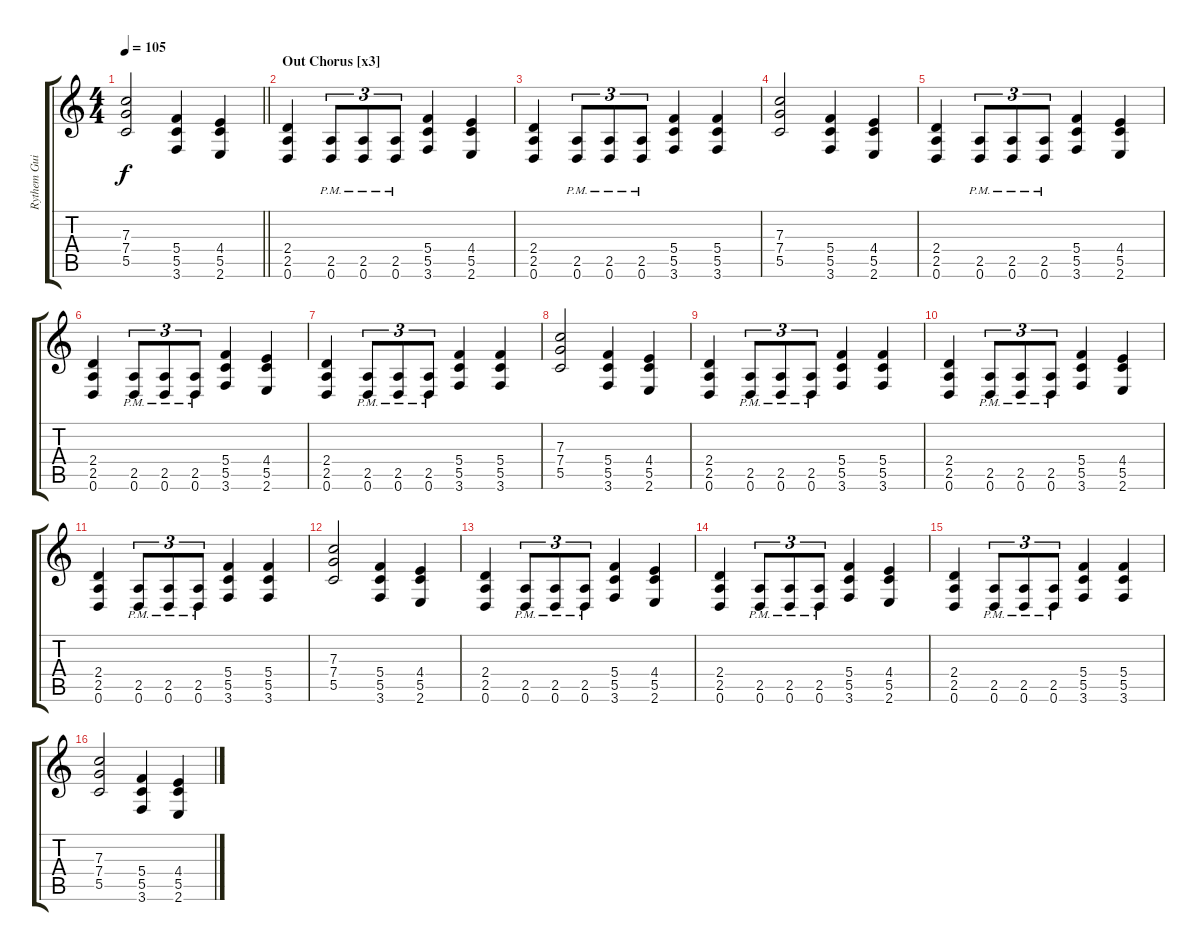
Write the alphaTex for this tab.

\track ("Rythem Guitar 2" "Rythem Gui") {instrument distortionguitar}
\staff {score tabs}
\tuning (D4 A3 F3 C3 G2 D2) {hide}
\ts (4 4)
\tempo 105
\clef g2
\barLineRight lightlight
\ks c
(7.3{t} 7.4{t} 5.5{t}).2{dy f} (5.4 5.5 3.6).4 (4.4 5.5 2.6).4 |
\section ("" "Out Chorus [x3]")
(2.4 2.5 0.6).4 (2.5{pm} 0.6{pm}).8{tu (3 2)} (2.5{pm} 0.6{pm}).8{tu (3 2)} (2.5{pm} 0.6{pm}).8{tu (3 2)} (5.4 5.5 3.6).4 (4.4 5.5 2.6).4 |
(2.4 2.5 0.6).4 (2.5{pm} 0.6{pm}).8{tu (3 2)} (2.5{pm} 0.6{pm}).8{tu (3 2)} (2.5{pm} 0.6{pm}).8{tu (3 2)} (5.4 5.5 3.6).4 (5.4 5.5 3.6).4 |
(7.3 7.4 5.5).2 (5.4 5.5 3.6).4 (4.4 5.5 2.6).4 |
(2.4 2.5 0.6).4 (2.5{pm} 0.6{pm}).8{tu (3 2)} (2.5{pm} 0.6{pm}).8{tu (3 2)} (2.5{pm} 0.6{pm}).8{tu (3 2)} (5.4 5.5 3.6).4 (4.4 5.5 2.6).4 |
(2.4 2.5 0.6).4 (2.5{pm} 0.6{pm}).8{tu (3 2)} (2.5{pm} 0.6{pm}).8{tu (3 2)} (2.5{pm} 0.6{pm}).8{tu (3 2)} (5.4 5.5 3.6).4 (4.4 5.5 2.6).4 |
(2.4 2.5 0.6).4 (2.5{pm} 0.6{pm}).8{tu (3 2)} (2.5{pm} 0.6{pm}).8{tu (3 2)} (2.5{pm} 0.6{pm}).8{tu (3 2)} (5.4 5.5 3.6).4 (5.4 5.5 3.6).4 |
(7.3 7.4 5.5).2 (5.4 5.5 3.6).4 (4.4 5.5 2.6).4 |
(2.4 2.5 0.6).4 (2.5{pm} 0.6{pm}).8{tu (3 2)} (2.5{pm} 0.6{pm}).8{tu (3 2)} (2.5{pm} 0.6{pm}).8{tu (3 2)} (5.4 5.5 3.6).4 (5.4 5.5 3.6).4 |
(2.4 2.5 0.6).4 (2.5{pm} 0.6{pm}).8{tu (3 2)} (2.5{pm} 0.6{pm}).8{tu (3 2)} (2.5{pm} 0.6{pm}).8{tu (3 2)} (5.4 5.5 3.6).4 (4.4 5.5 2.6).4 |
(2.4 2.5 0.6).4 (2.5{pm} 0.6{pm}).8{tu (3 2)} (2.5{pm} 0.6{pm}).8{tu (3 2)} (2.5{pm} 0.6{pm}).8{tu (3 2)} (5.4 5.5 3.6).4 (5.4 5.5 3.6).4 |
(7.3 7.4 5.5).2 (5.4 5.5 3.6).4 (4.4 5.5 2.6).4 |
(2.4 2.5 0.6).4 (2.5{pm} 0.6{pm}).8{tu (3 2)} (2.5{pm} 0.6{pm}).8{tu (3 2)} (2.5{pm} 0.6{pm}).8{tu (3 2)} (5.4 5.5 3.6).4 (4.4 5.5 2.6).4 |
(2.4 2.5 0.6).4 (2.5{pm} 0.6{pm}).8{tu (3 2)} (2.5{pm} 0.6{pm}).8{tu (3 2)} (2.5{pm} 0.6{pm}).8{tu (3 2)} (5.4 5.5 3.6).4 (4.4 5.5 2.6).4 |
(2.4 2.5 0.6).4 (2.5{pm} 0.6{pm}).8{tu (3 2)} (2.5{pm} 0.6{pm}).8{tu (3 2)} (2.5{pm} 0.6{pm}).8{tu (3 2)} (5.4 5.5 3.6).4 (5.4 5.5 3.6).4 |
(7.3 7.4 5.5).2 (5.4 5.5 3.6).4 (4.4 5.5 2.6).4
